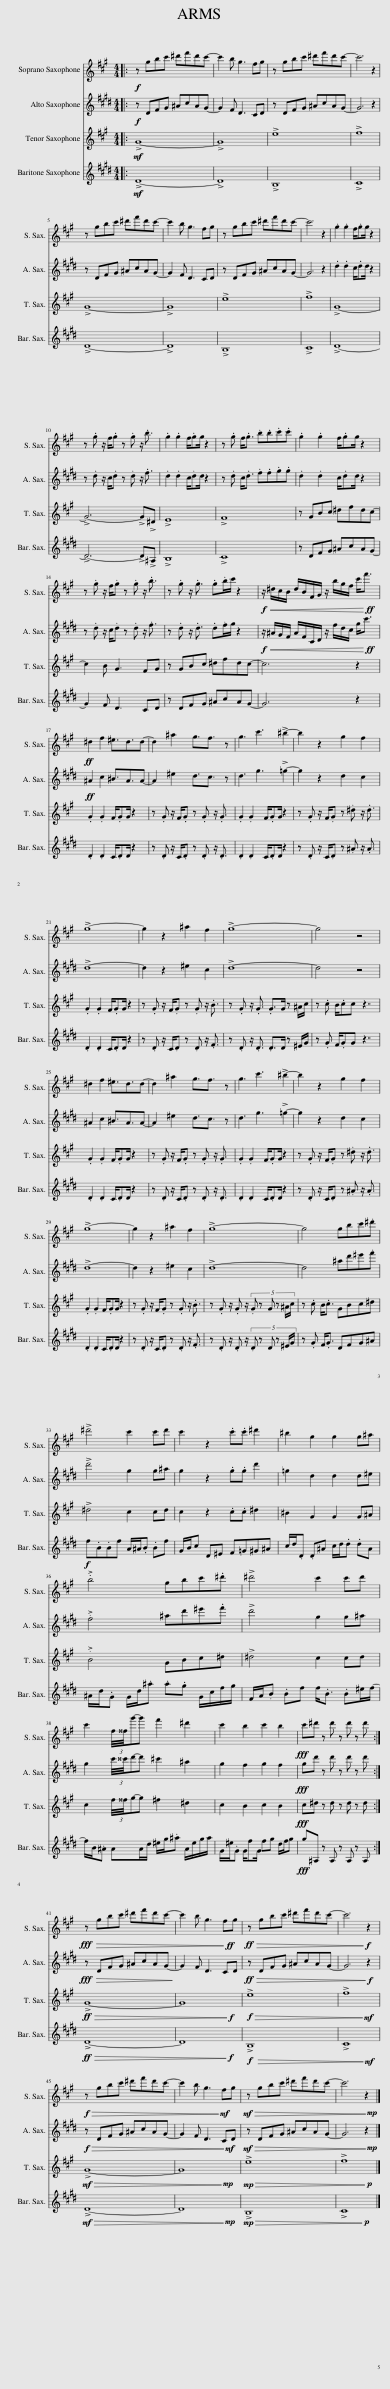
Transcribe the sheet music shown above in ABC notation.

X:1
%%score 1 2 3 4
L:1/8
M:4/4
I:linebreak $
K:none
V:1 treble transpose=-2
V:2 treble transpose=-9
V:3 treble transpose=-14
V:4 treble transpose=-21
V:1
[K:A]|:!f! z gbc' ^d'f'd'c'- | c'2 b g3 fg | z gbc' ^d'f'd'c'- | c'6 z2 |$ z gbc' ^d'f'd'c'- | %5
 c'2 b g3 fg | z gbc' ^d'f'd'c'- | c'6 z2 | .g2 .g2 f/.gg/ z2 |$ z .g z/ f/.g z .g z/ .b3/2 | %10
 .g2 .g2 f/.gg/ z2 | z .g f<.g .b.b.c'.c' | .g2 .g2 f/.gg/ z2 |$ z .g z/ f/.g z .g z/ .b3/2 | z .g z/ .g3/2 .g.b/c'/ z2 | %15
!f! z/!<(! ^d/c/B/ d/B/F/G/ z/ b/g/f/ c'<f'!<)!!ff! |$!ff! ^d2 f2 ^e3/2d3/2d- | d2 ^a2 g3/2f3/2 z | g3 c'3 !>!^b2- | b2 z2 g2 f2 |$ %20
 !>!g8- | g2 z2 ^a2 f2 | !>!g8- | g4 z4 |$ ^d2 f2 ^e3/2d3/2d- | %25
 d2 ^a2 g3/2f3/2 z | g3 c'3 !>!^b2- | b2 z2 g2 f2 |$ !>!g8- | g2 z2 ^a2 f2 | %30
 !>!g8- | g4 gbc'.^d' |$ !>!^d'4 c'2 c'd' | c'2 z2 .c'.c' ^d'2 | ^b2 g2 g2 g^a |$ %35
 .b4 gbc'.^d' | !>!^d'4 c'2 c'd' |$ c'2 (3f/4^^f/4g'-g' f'2 ^d'2 | c'2 b2 c'2 b2 |!fff! c'^d' z d' z d' z d' :|$ %40
!fff!!>(! z gbc' ^d'f'd'c'- | c'2 b g3 fg!>)!!ff! |!ff!!>(! z gbc' ^d'f'd'c'- | c'6 z2!>)!!f! |$!f!!>(! z gbc' ^d'f'd'c'- | %45
 c'2 b g3 f!>)!!mf!g |!mf!!>(! z gbc' ^d'f'd'c'- | c'6 z2!>)!!p! |] %48
V:2
[K:E]|:!f! z DFG ^AcAG- | G2 F D3 CD | z DFG ^AcAG- | G6 z2 |$ z DFG ^AcAG- | %5
 G2 F D3 CD | z DFG ^AcAG- | G6 z2 | .d2 .d2 c/.dd/ z2 |$ z .d z/ c/.d z .d z/ .f3/2 | %10
 .d2 .d2 c/.dd/ z2 | z .d c<.d .f.f.g.g | .d2 .d2 c/.dd/ z2 |$ z .d z/ c/.d z .d z/ .f3/2 | z .d z/ .d3/2 .d.f/g/ z2 | %15
!f! z/!<(! ^A/G/F/ A/F/C/D/ z/ f/d/c/ g<c'!<)!!ff! |$!ff! ^A2 c2 ^B3/2A3/2A- | A2 ^e2 d3/2c3/2 z | d3 g3 !>!=g2- | g2 z2 d2 c2 |$ %20
 !>!d8- | d2 z2 ^e2 c2 | !>!d8- | d4 z4 |$ ^A2 c2 ^B3/2A3/2A- | %25
 A2 ^e2 d3/2c3/2 z | d3 g3 !>!=g2- | g2 z2 d2 c2 |$ !>!d8- | d2 z2 ^e2 c2 | %30
 !>!d8- | d4 ^ad'^e'.f' |$ !>!d'4 g2 g^a | g2 z2 .g.g d'2 | =g2 d2 d2 d^e |$ %35
 .f4 ^ad'^e'.f' | !>!d'4 g2 g^a |$ g2 (3c'/4^^c'/4d'-d' ^c'2 ^a2 | g2 f2 g2 f2 |!fff! gd' z d' z d' z d' :|$ %40
!fff!!>(! z DFG ^AcAG-!>)! | G2 F D3 CD |!ff!!>(! z DFG ^AcAG- | G6 z2!>)!!f! |$!f!!>(! z DFG ^AcAG- | %45
 G2 F D3 CD!>)!!mf! |!mf!!>(! z DFG ^AcAG- | G6 z2!>)!!p! |] %48
V:3
[K:A]|:!mf! !>!G8- | !>!G8 | !>!e8 | !>!f8 |$ !>!G8- | %5
 !>!G8 | !>!e8 | !>!f8 | !>!G8- |$ !>!G6- !>!G!>!^D | %10
 !>!E8 | !>!F8 | z GBc ^dfdc- |$ c2 B G3 FG | z GBc ^dfdc- | %15
 c6 z2 |$ .G2 .G2 F/.GG/ z2 | z .G z/ F/.G z .G z/ .G3/2 | .G2 .G2 F/.GG/ z2 | z .G z/ F/.G z .^d z/ .d3/2 |$ %20
 .G2 .G2 F/.GG/ z2 | z .G z/ F/.G z .G z/ .B3/2 | z .G z/ .G3/2 .G>G z ^A/c/ | z .c B/.cc z7/2 |$ .G2 .G2 F/.GG/ z2 | %25
 z .G z/ F/.G z .G z/ .G3/2 | .G2 .G2 F/.GG/ z2 | z .G z/ F/.G z .^d z/ .d3/2 |$ .G2 .G2 F/.GG/ z2 | z .G z/ F/.G z .G z/ .B3/2 | %30
 z .G z/ .G z/ (5:4:6.G z G z ^A/c/ | z .c B<.c GBc^d |$[K:A] !>!^d4 c2 cd | c2 z2 .c.c ^d2 | ^B2 G2 G2 G^A |$ %35
 .B4 GBc^d | !>!^d4 c2 cd |$ c2 (3f/4^^f/4g-g ^f2 ^d2 | c2 B2 c2 B2 |!fff! c^d z d z d z d :|$ %40
!ff!!>(! !>!G8- | G8!>)!!f! |!f!!>(! !>!e8 | !>!f8!>)!!mf! |$!mf!!>(! !>!G8- | %45
 G8!>)!!p! |!mp!!>(! !>!e8 | !>!f8!>)!!p! |] %48
V:4
[K:E]|:!mf! !>!D8- | !>!D8 | !>!B,8 | !>!C8 |$ !>!D8- | %5
 !>!D8 | !>!B,8 | !>!C8 | !>!D8- |$ !>!D6- !>!D!>!^A, | %10
 !>!B,8 | !>!C8 | z DFG ^AcAG- |$ G2 F D3 CD | z DFG ^AcAG- | %15
 G6 z2 |$ .D2 .D2 C/.DD/ z2 | z .D z/ C/.D z .D z/ .D3/2 | .D2 .D2 C/.DD/ z2 | z .D z/ C/.D z .^A z/ .A3/2 |$ %20
 .D2 .D2 C/.DD/ z2 | z .D z/ C/.D z .D z/ .F3/2 | z .D z/ .D3/2 .D>D z ^E/G/ | z .G F/.GG z7/2 |$ .D2 .D2 C/.DD/ z2 | %25
 z .D z/ C/.D z .D z/ .D3/2 | .D2 .D2 C/.DD/ z2 | z .D z/ C/.D z .^A z/ .A3/2 |$ .D2 .D2 C/.DD/ z2 | z .D z/ C/.D z .D z/ .F3/2 | %30
 z .D z/ .D z/ (5:4:6.D z D z ^E/G/ | z .G F<.G DFG^A |$[K:E]!f! f.B.Bf A/^A/.B .Bf | G/B/c D^E F=G^G^A | c/d/.D .D^A c/d/.d .dA |$ %35
 ^A/d/.G G/d/.^a .a.g G/c/f/g/ | F/A/.B .Bf f<.B .B^e/f/- |$ f/B/.^A AA/d/ ^e/g/.^a A/e/g/a/ | G/^e/.G G/fG/ fg d/f/g |!fff! g^A, z A, z A, z A, :|$ %40
!ff!!>(! !>!D8- | D8!>)!!f! |!f!!>(! !>!B,8 | !>!C8!>)!!mf! |$!mf!!>(! !>!D8- | %45
 D8!>)!!p! |!mp!!>(! !>!B,8 | !>!C8!>)!!p! |] %48
